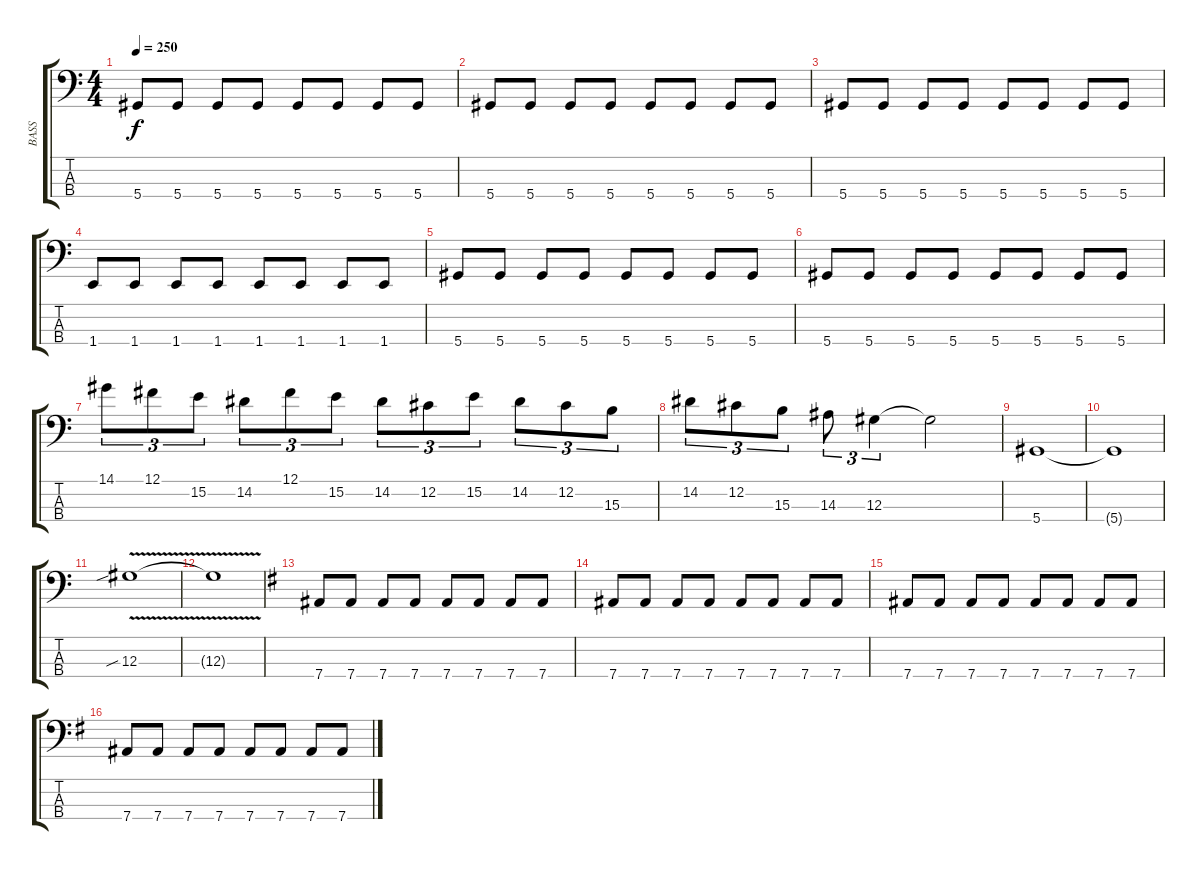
\track ("BASS" "BASS") {instrument electricbassfinger}
\staff {score tabs}
\tuning (Gb2 Db2 Ab1 Eb1) {hide}
\ts (4 4)
\tempo 250
\clef f4
\ks aminor
5.4.8{dy f} 5.4.8 5.4.8 5.4.8 5.4.8 5.4.8 5.4.8 5.4.8 |
5.4.8 5.4.8 5.4.8 5.4.8 5.4.8 5.4.8 5.4.8 5.4.8 |
5.4.8 5.4.8 5.4.8 5.4.8 5.4.8 5.4.8 5.4.8 5.4.8 |
1.4.8 1.4.8 1.4.8 1.4.8 1.4.8 1.4.8 1.4.8 1.4.8 |
5.4.8 5.4.8 5.4.8 5.4.8 5.4.8 5.4.8 5.4.8 5.4.8 |
5.4.8 5.4.8 5.4.8 5.4.8 5.4.8 5.4.8 5.4.8 5.4.8 |
14.1.8{tu (3 2)} 12.1.8{tu (3 2)} 15.2.8{tu (3 2)} 14.2.8{tu (3 2)} 12.1.8{tu (3 2)} 15.2.8{tu (3 2)} 14.2.8{tu (3 2)} 12.2.8{tu (3 2)} 15.2.8{tu (3 2)} 14.2.8{tu (3 2)} 12.2.8{tu (3 2)} 15.3.8{tu (3 2)} |
14.2.8{tu (3 2)} 12.2.8{tu (3 2)} 15.3.8{tu (3 2)} 14.3.8{tu (3 2)} 12.3.4{tu (3 2)} 12.3{t}.2 |
5.4.1 |
5.4{t}.1 |
12.3{v sib}.1 |
12.3{t}.1 |
\ks eminor
7.4.8 7.4.8 7.4.8 7.4.8 7.4.8 7.4.8 7.4.8 7.4.8 |
7.4.8 7.4.8 7.4.8 7.4.8 7.4.8 7.4.8 7.4.8 7.4.8 |
7.4.8 7.4.8 7.4.8 7.4.8 7.4.8 7.4.8 7.4.8 7.4.8 |
7.4.8 7.4.8 7.4.8 7.4.8 7.4.8 7.4.8 7.4.8 7.4.8
